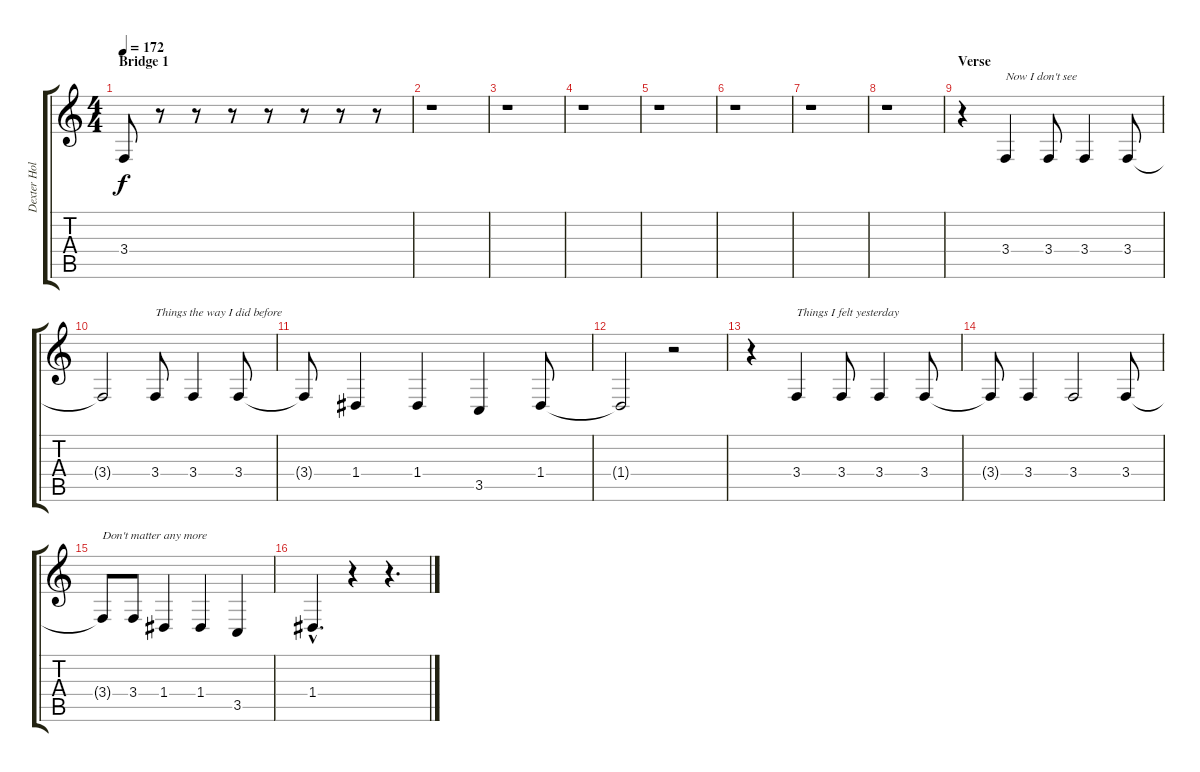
\track ("Dexter Holland (Vocals)" "Dexter Hol") {instrument tenorsax}
\staff {score tabs}
\tuning (E4 B3 G3 D3 A2 E2) {hide}
\ts (4 4)
\section ("" "Bridge 1")
\tempo 172
\clef g2
\ks c
3.4{t}.8{dy f} r.8 r.8 r.8 r.8 r.8 r.8 r.8 |
r.1 |
r.1 |
r.1 |
r.1 |
r.1 |
r.1 |
r.1 |
\section ("" "Verse")
r.4 3.4.4{txt "Now I don't see"} 3.4.8 3.4.4 3.4.8 |
3.4{t}.2 3.4.8{txt "Things the way I did before"} 3.4.4 3.4.8 |
3.4{t}.8 1.4.4 1.4.4 3.5.4 1.4.8 |
1.4{t}.2 r.2 |
r.4 3.4.4{txt "Things I felt yesterday"} 3.4.8 3.4.4 3.4.8 |
3.4{t}.8 3.4.4 3.4.2 3.4.8 |
3.4{t}.8{txt "Don't matter any more"} 3.4.8 1.4.4 1.4.4 3.5.4 |
1.4{hac}.4{d} r.4 r.4{d}
